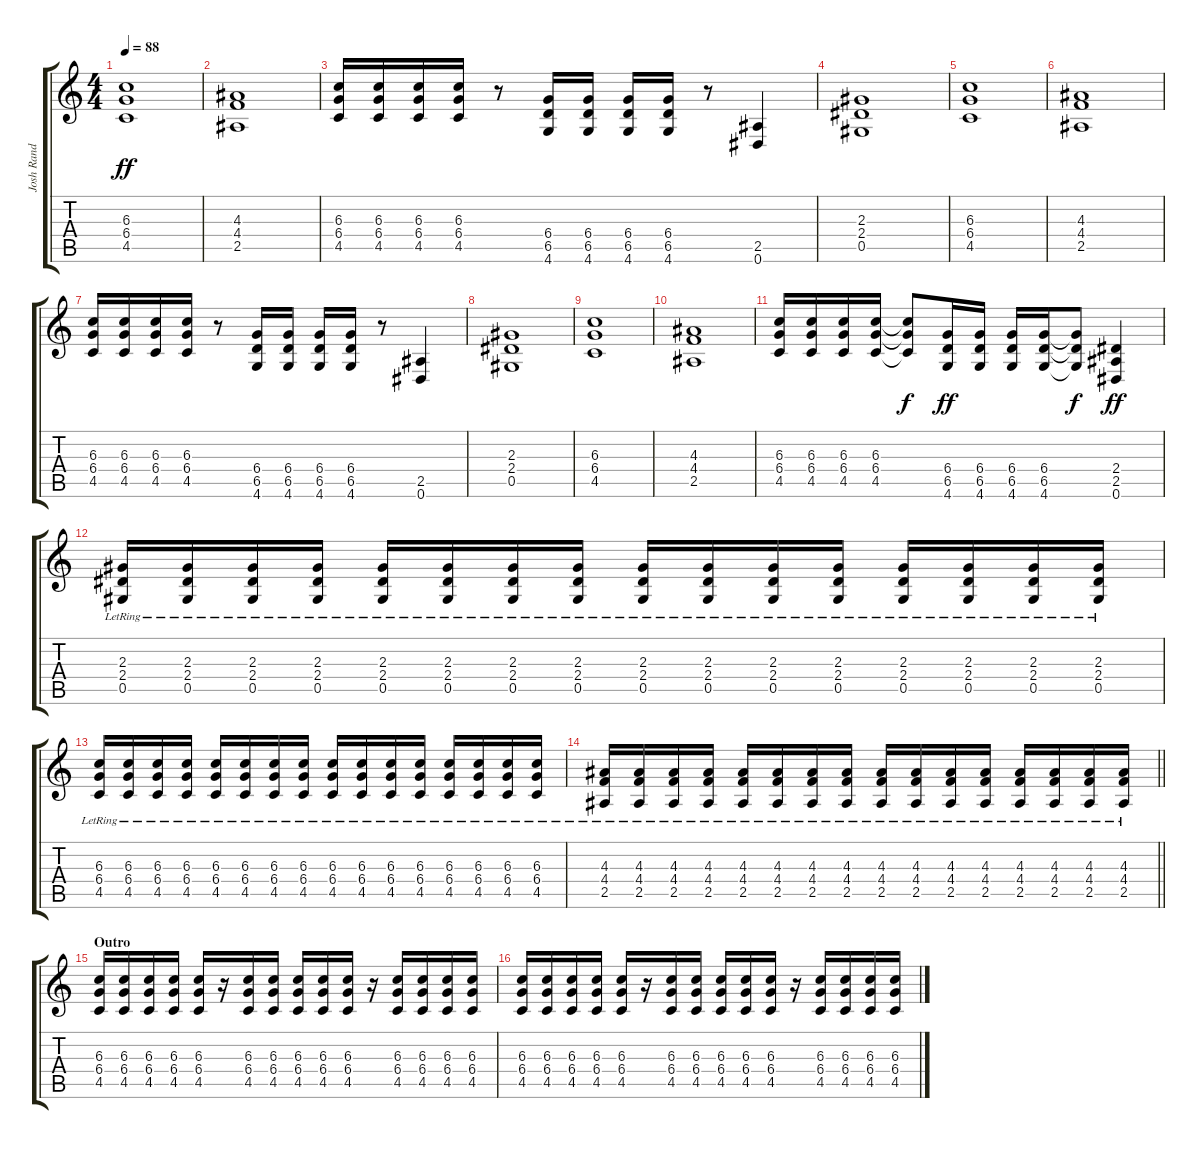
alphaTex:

\track ("Josh Rand" "Josh Rand") {instrument distortionguitar}
\staff {score tabs}
\tuning (Eb4 Bb3 Gb3 Db3 Ab2 Eb2) {hide}
\ts (4 4)
\tempo 88
\clef g2
\ks c
(6.3 6.4 4.5).1{dy ff} |
(4.3 4.4 2.5).1 |
(6.3 6.4 4.5).16 (6.3 6.4 4.5).16 (6.3 6.4 4.5).16 (6.3 6.4 4.5).16 r.8 (6.4 6.5 4.6).16 (6.4 6.5 4.6).16 (6.4 6.5 4.6).16 (6.4 6.5 4.6).16 r.8 (2.5 0.6).4 |
(2.3 2.4 0.5).1 |
(6.3 6.4 4.5).1 |
(4.3 4.4 2.5).1 |
(6.3 6.4 4.5).16 (6.3 6.4 4.5).16 (6.3 6.4 4.5).16 (6.3 6.4 4.5).16 r.8 (6.4 6.5 4.6).16 (6.4 6.5 4.6).16 (6.4 6.5 4.6).16 (6.4 6.5 4.6).16 r.8 (2.5 0.6).4 |
(2.3 2.4 0.5).1 |
(6.3 6.4 4.5).1 |
(4.3 4.4 2.5).1 |
(6.3 6.4 4.5).16 (6.3 6.4 4.5).16 (6.3 6.4 4.5).16 (6.3 6.4 4.5).16 (6.3{t} 6.4{t} 4.5{t}).8{dy f} (6.4 6.5 4.6).16{dy ff} (6.4 6.5 4.6).16 (6.4 6.5 4.6).16 (6.4 6.5 4.6).16 (6.4{t} 6.5{t} 4.6{t}).8{dy f} (2.4 2.5 0.6).4{dy ff} |
(2.3{lr} 2.4{lr} 0.5{lr}).16 (2.3{lr} 2.4{lr} 0.5{lr}).16 (2.3{lr} 2.4{lr} 0.5{lr}).16 (2.3{lr} 2.4{lr} 0.5{lr}).16 (2.3{lr} 2.4{lr} 0.5{lr}).16 (2.3{lr} 2.4{lr} 0.5{lr}).16 (2.3{lr} 2.4{lr} 0.5{lr}).16 (2.3{lr} 2.4{lr} 0.5{lr}).16 (2.3{lr} 2.4{lr} 0.5{lr}).16 (2.3{lr} 2.4{lr} 0.5{lr}).16 (2.3{lr} 2.4{lr} 0.5{lr}).16 (2.3{lr} 2.4{lr} 0.5{lr}).16 (2.3{lr} 2.4{lr} 0.5{lr}).16 (2.3{lr} 2.4{lr} 0.5{lr}).16 (2.3{lr} 2.4{lr} 0.5{lr}).16 (2.3{lr} 2.4{lr} 0.5{lr}).16 |
(6.3{lr} 6.4{lr} 4.5{lr}).16 (6.3{lr} 6.4{lr} 4.5{lr}).16 (6.3{lr} 6.4{lr} 4.5{lr}).16 (6.3{lr} 6.4{lr} 4.5{lr}).16 (6.3{lr} 6.4{lr} 4.5{lr}).16 (6.3{lr} 6.4{lr} 4.5{lr}).16 (6.3{lr} 6.4{lr} 4.5{lr}).16 (6.3{lr} 6.4{lr} 4.5{lr}).16 (6.3{lr} 6.4{lr} 4.5{lr}).16 (6.3{lr} 6.4{lr} 4.5{lr}).16 (6.3{lr} 6.4{lr} 4.5{lr}).16 (6.3{lr} 6.4{lr} 4.5{lr}).16 (6.3{lr} 6.4{lr} 4.5{lr}).16 (6.3{lr} 6.4{lr} 4.5{lr}).16 (6.3{lr} 6.4{lr} 4.5{lr}).16 (6.3{lr} 6.4{lr} 4.5{lr}).16 |
\barLineRight lightlight
(4.3{lr} 4.4{lr} 2.5{lr}).16 (4.3{lr} 4.4{lr} 2.5{lr}).16 (4.3{lr} 4.4{lr} 2.5{lr}).16 (4.3{lr} 4.4{lr} 2.5{lr}).16 (4.3{lr} 4.4{lr} 2.5{lr}).16 (4.3{lr} 4.4{lr} 2.5{lr}).16 (4.3{lr} 4.4{lr} 2.5{lr}).16 (4.3{lr} 4.4{lr} 2.5{lr}).16 (4.3{lr} 4.4{lr} 2.5{lr}).16 (4.3{lr} 4.4{lr} 2.5{lr}).16 (4.3{lr} 4.4{lr} 2.5{lr}).16 (4.3{lr} 4.4{lr} 2.5{lr}).16 (4.3{lr} 4.4{lr} 2.5{lr}).16 (4.3{lr} 4.4{lr} 2.5{lr}).16 (4.3{lr} 4.4{lr} 2.5{lr}).16 (4.3{lr} 4.4{lr} 2.5{lr}).16 |
\section ("" "Outro")
(6.3 6.4 4.5).16 (6.3 6.4 4.5).16 (6.3 6.4 4.5).16 (6.3 6.4 4.5).16 (6.3 6.4 4.5).16 r.16 (6.3 6.4 4.5).16 (6.3 6.4 4.5).16 (6.3 6.4 4.5).16 (6.3 6.4 4.5).16 (6.3 6.4 4.5).16 r.16 (6.3 6.4 4.5).16 (6.3 6.4 4.5).16 (6.3 6.4 4.5).16 (6.3 6.4 4.5).16 |
(6.3 6.4 4.5).16 (6.3 6.4 4.5).16 (6.3 6.4 4.5).16 (6.3 6.4 4.5).16 (6.3 6.4 4.5).16 r.16 (6.3 6.4 4.5).16 (6.3 6.4 4.5).16 (6.3 6.4 4.5).16 (6.3 6.4 4.5).16 (6.3 6.4 4.5).16 r.16 (6.3 6.4 4.5).16 (6.3 6.4 4.5).16 (6.3 6.4 4.5).16 (6.3 6.4 4.5).16
